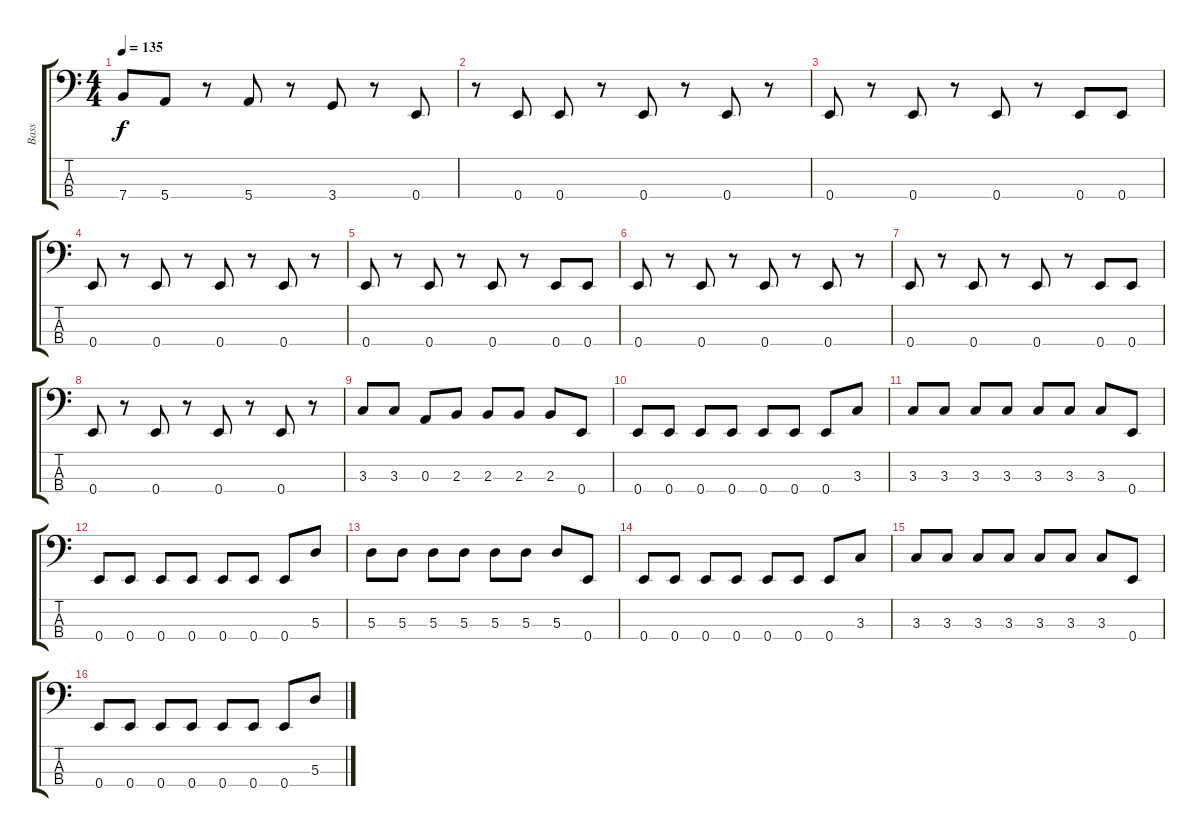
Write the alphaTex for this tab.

\track ("Bass" "Bass") {instrument electricbasspick}
\staff {score tabs}
\tuning (G2 D2 A1 E1) {hide}
\ts (4 4)
\tempo 135
\clef f4
\ks c
7.4.8{dy f} 5.4.8 r.8 5.4.8 r.8 3.4.8 r.8 0.4.8 |
r.8 0.4.8 0.4.8 r.8 0.4.8 r.8 0.4.8 r.8 |
0.4.8 r.8 0.4.8 r.8 0.4.8 r.8 0.4.8 0.4.8 |
0.4.8 r.8 0.4.8 r.8 0.4.8 r.8 0.4.8 r.8 |
0.4.8 r.8 0.4.8 r.8 0.4.8 r.8 0.4.8 0.4.8 |
0.4.8 r.8 0.4.8 r.8 0.4.8 r.8 0.4.8 r.8 |
0.4.8 r.8 0.4.8 r.8 0.4.8 r.8 0.4.8 0.4.8 |
0.4.8 r.8 0.4.8 r.8 0.4.8 r.8 0.4.8 r.8 |
3.3.8 3.3.8 0.3.8 2.3.8 2.3.8 2.3.8 2.3.8 0.4.8 |
0.4.8 0.4.8 0.4.8 0.4.8 0.4.8 0.4.8 0.4.8 3.3.8 |
3.3.8 3.3.8 3.3.8 3.3.8 3.3.8 3.3.8 3.3.8 0.4.8 |
0.4.8 0.4.8 0.4.8 0.4.8 0.4.8 0.4.8 0.4.8 5.3.8 |
5.3.8 5.3.8 5.3.8 5.3.8 5.3.8 5.3.8 5.3.8 0.4.8 |
0.4.8 0.4.8 0.4.8 0.4.8 0.4.8 0.4.8 0.4.8 3.3.8 |
3.3.8 3.3.8 3.3.8 3.3.8 3.3.8 3.3.8 3.3.8 0.4.8 |
0.4.8 0.4.8 0.4.8 0.4.8 0.4.8 0.4.8 0.4.8 5.3.8
